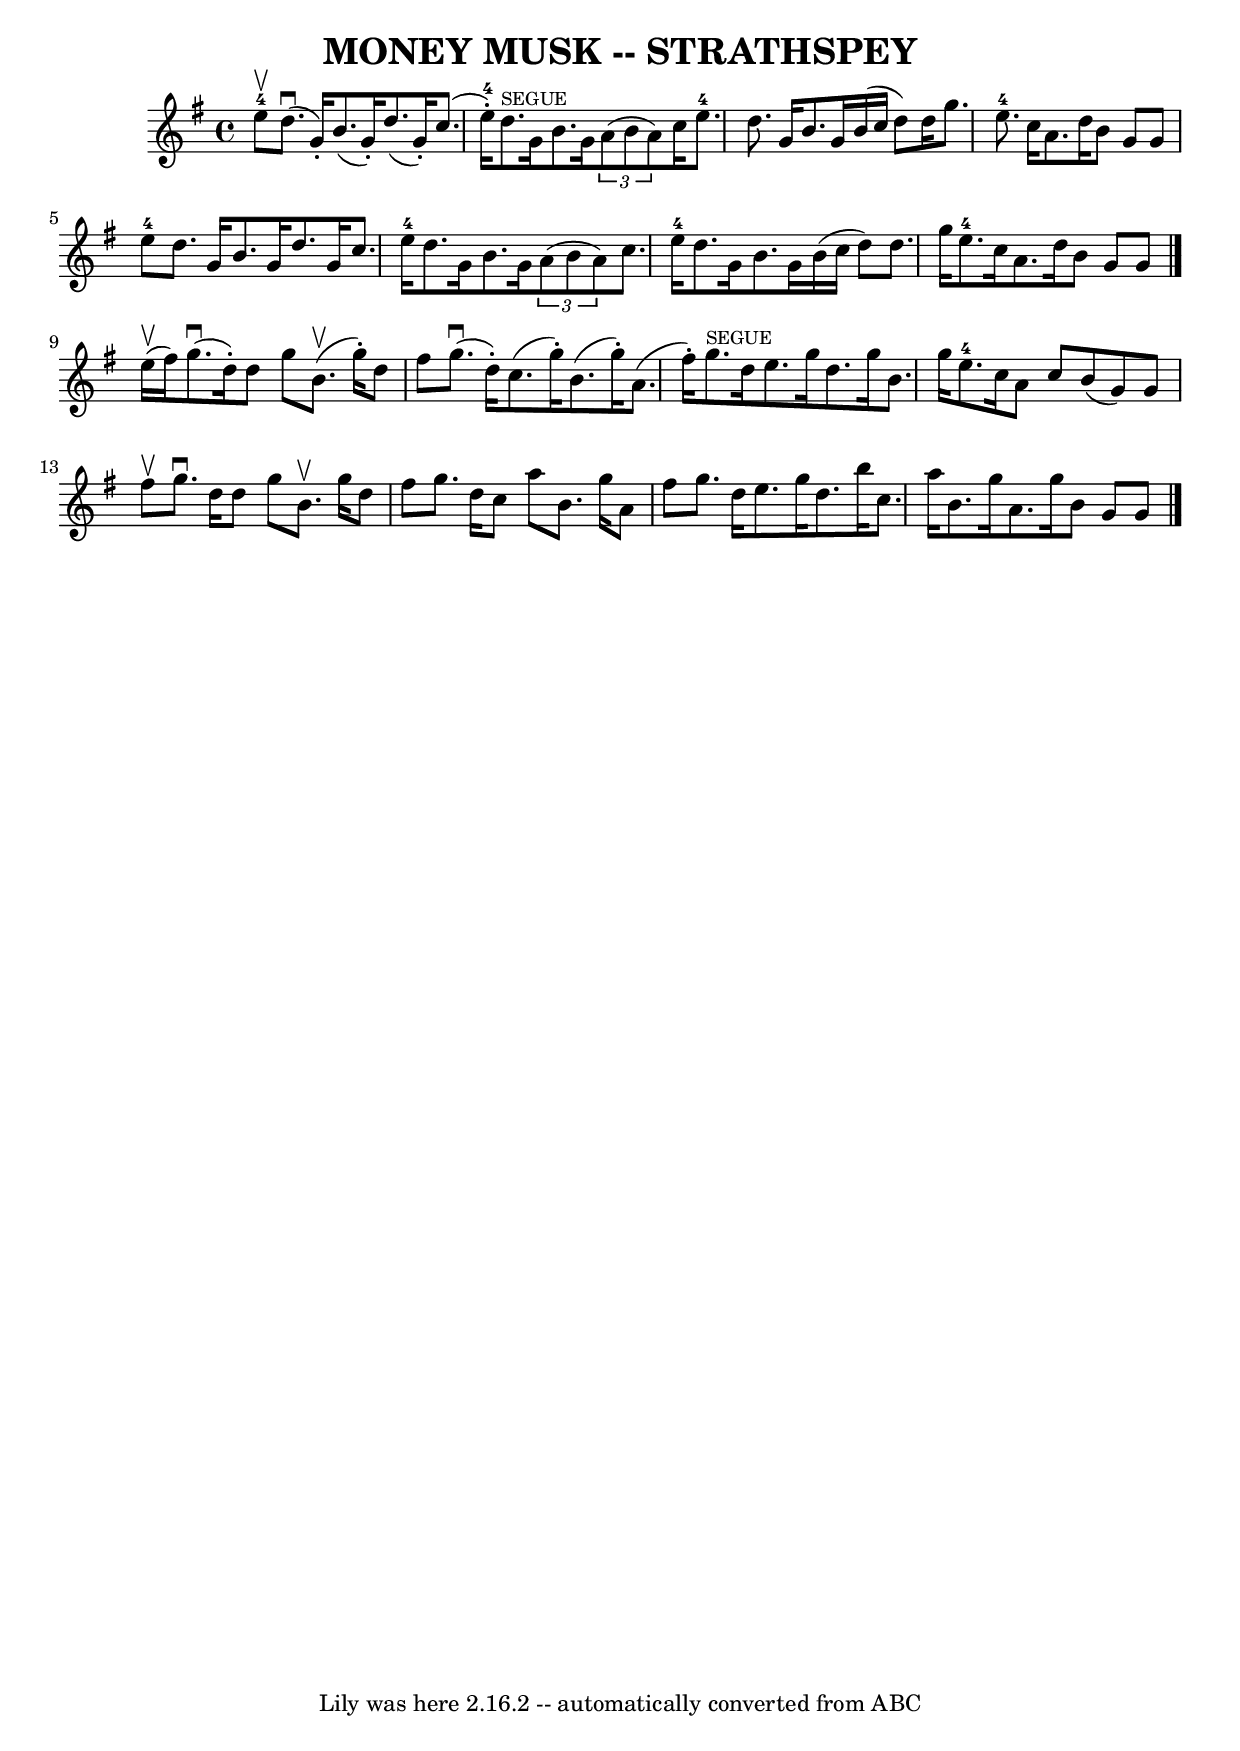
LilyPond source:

\version "2.7.40"
\include "Mammoth.ily"
\header {
	book = "Ryan's Mammoth Collection of Fiddle Tunes"
	crossRefNumber = "1"
	footnotes = ""
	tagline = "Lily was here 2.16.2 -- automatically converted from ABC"
	title = "MONEY MUSK -- STRATHSPEY"
}
voicedefault =  {
\set Score.defaultBarType = "empty"

 \override Staff.TimeSignature #'style = #'C
 \time 4/4 \key a \dorian e''8-4^\upbow       |
 d''8. 
(^\downbow g'16 -.) b'8. (g'16 -.) d''8. (g'16 -.) c''8. (
 e''16-4-.)   |
 d''8.^\segue g'16 b'8. g'16    
\times 2/3 { a'8 (b'8 a'8) } c''16 e''8.-4       |
   
d''8. g'16 b'8. g'16 b'16 (c''16 d''8) d''16 g''8.    
|
 e''8.-4 c''16 a'8. d''16 b'8 g'8 g'8 e''8 
-4   |
     |
 d''8. g'16 b'8. g'16 d''8. g'16   
 c''8. e''16-4   |
 d''8. g'16 b'8. g'16    \times 2/3 { 
 a'8 (b'8 a'8) } c''8. e''16-4       |
 d''8. g'16 
 b'8. g'16 b'16 (c''16 d''8) d''8. g''16    |
     
e''8.-4 c''16 a'8. d''16 b'8 g'8 g'8    \bar "|."       
e''16 (^\upbow fis''16)       |
 g''8. (^\downbow d''16 -.)  
 d''8 g''8 b'8. (^\upbow g''16 -.) d''8 fis''8    |
     
g''8. (^\downbow d''16 -.) c''8. (g''16 -.) b'8. (g''16 -.)   
a'8. (fis''16 -.)       |
 g''8.^\segue d''16 e''8.    
g''16 d''8. g''16 b'8. g''16    |
 e''8.-4 c''16    
a'8 c''8 b'8 (g'8) g'8 fis''8^\upbow   |
     |
  
 g''8.^\downbow d''16 d''8 g''8 b'8.^\upbow g''16 d''8    
fis''8    |
 g''8. d''16 c''8 a''8 b'8. g''16 a'8    
fis''8        |
 g''8. d''16 e''8. g''16 d''8. b''16    
c''8. a''16    |
 b'8. g''16 a'8. g''16 b'8 g'8    
g'8    \bar "|."   
}

\score{
    <<

	\context Staff="default"
	{
	    \voicedefault 
	}

    >>
	\layout {
	}
	\midi {}
}
